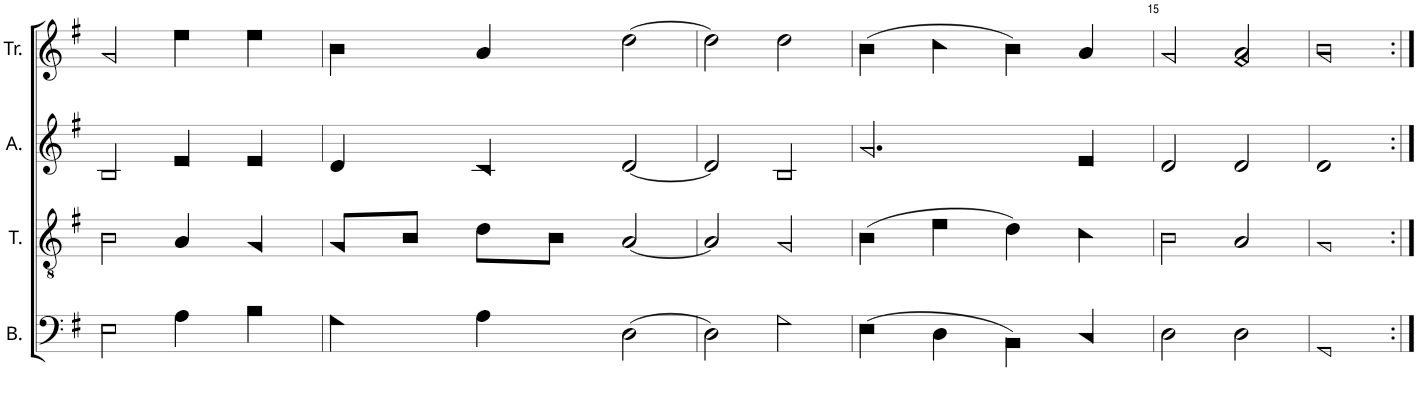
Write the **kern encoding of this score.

**kern	**kern	**kern	**kern
*part4	*part3	*part2	*part1
*staff4	*staff3	*staff2	*staff1
*I"B.	*I"T.	*I"A.	*I"Tr.
*I'B.	*I'T.	*I'A.	*I'Tr.
!!LO:PB:g=z
*clefF4	*clefGv2	*clefG2	*clefG2
*k[f#]	*k[f#]	*k[f#]	*k[f#]
*M4/4	*M4/4	*M4/4	*M4/4
*met(c)	*met(c)	*met(c)	*met(c)
=11	=11	=11	=11
2E!\	2B!\	2B!/	2g!/
4A!\	4A!/	4e!/	4ee!\
4B!\	4G!/	4e!/	4ee!\
=12	=12	=12	=12
4G!\	8G!/L	4d!/	4b!\
.	8B!/J	.	.
4A!\	8d!\L	4c!/	4a!/
.	8B!\J	.	.
[2D!\	[2A!/	[2d!/	[2dd!\
=13	=13	=13	=13
2D!\]	2A!/]	2d!/]	2dd!\]
2G!\	2G!/	2B!/	2dd!\
=14	=14	=14	=14
(4E!\	(4B!\	2.g!/	(4b!\
4D!\	4e!\	.	4cc!\
4BB!\)	4d!\)	.	4b!\)
4C!/	4c!\	4e!/	4a!/
=15	=15	=15	=15
2D!\	2B!\	2d!/	2g!/
2D!\	2A!/	2d!/	2f#!/ 2a!/
=16	=16	=16	=16
1GG!	1G!	1d!	1g! 1b!
=:|!	=:|!	=:|!	=:|!
*-	*-	*-	*-
